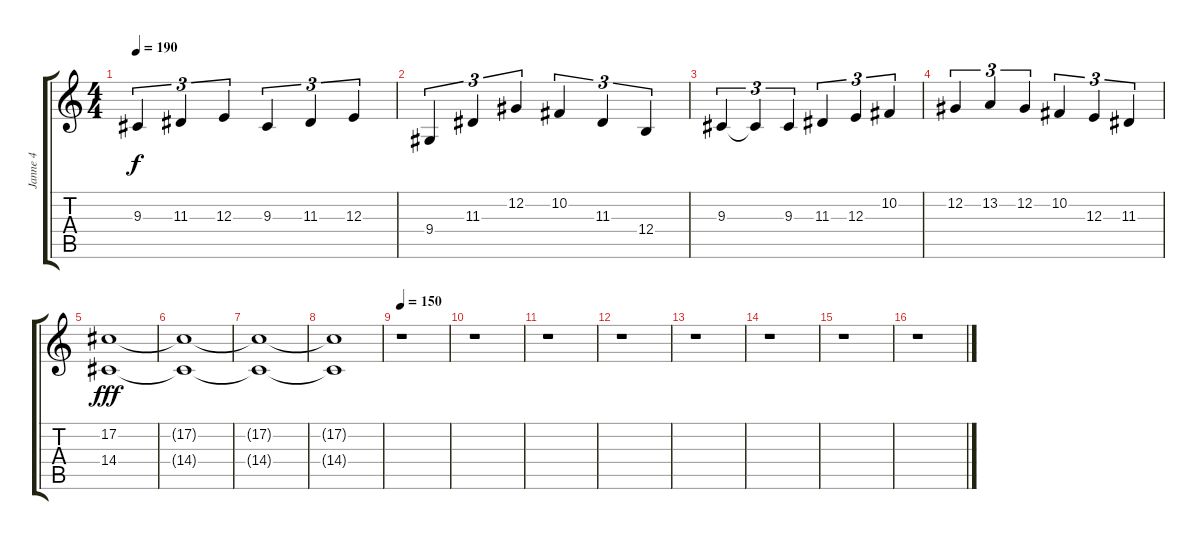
\track ("Janne 4" "Janne 4") {instrument reedorgan}
\staff {score tabs}
\tuning (Db4 Ab3 E3 B2 Gb2 Db2) {hide}
\ts (4 4)
\tempo 190
\clef g2
\ks c
9.3.4{tu (3 2) dy f} 11.3.4{tu (3 2)} 12.3.4{tu (3 2)} 9.3.4{tu (3 2)} 11.3.4{tu (3 2)} 12.3.4{tu (3 2)} |
9.4.4{tu (3 2)} 11.3.4{tu (3 2)} 12.2.4{tu (3 2)} 10.2.4{tu (3 2)} 11.3.4{tu (3 2)} 12.4.4{tu (3 2)} |
9.3.4{tu (3 2)} 9.3{t}.4{tu (3 2)} 9.3.4{tu (3 2)} 11.3.4{tu (3 2)} 12.3.4{tu (3 2)} 10.2.4{tu (3 2)} |
12.2.4{tu (3 2)} 13.2.4{tu (3 2)} 12.2.4{tu (3 2)} 10.2.4{tu (3 2)} 12.3.4{tu (3 2)} 11.3.4{tu (3 2)} |
(17.2 14.4).1{dy fff} |
(17.2{t} 14.4{t}).1 |
(17.2{t} 14.4{t}).1 |
(17.2{t} 14.4{t}).1 |
\tempo 150
r.1 |
r.1 |
r.1 |
r.1 |
r.1 |
r.1 |
r.1 |
r.1
